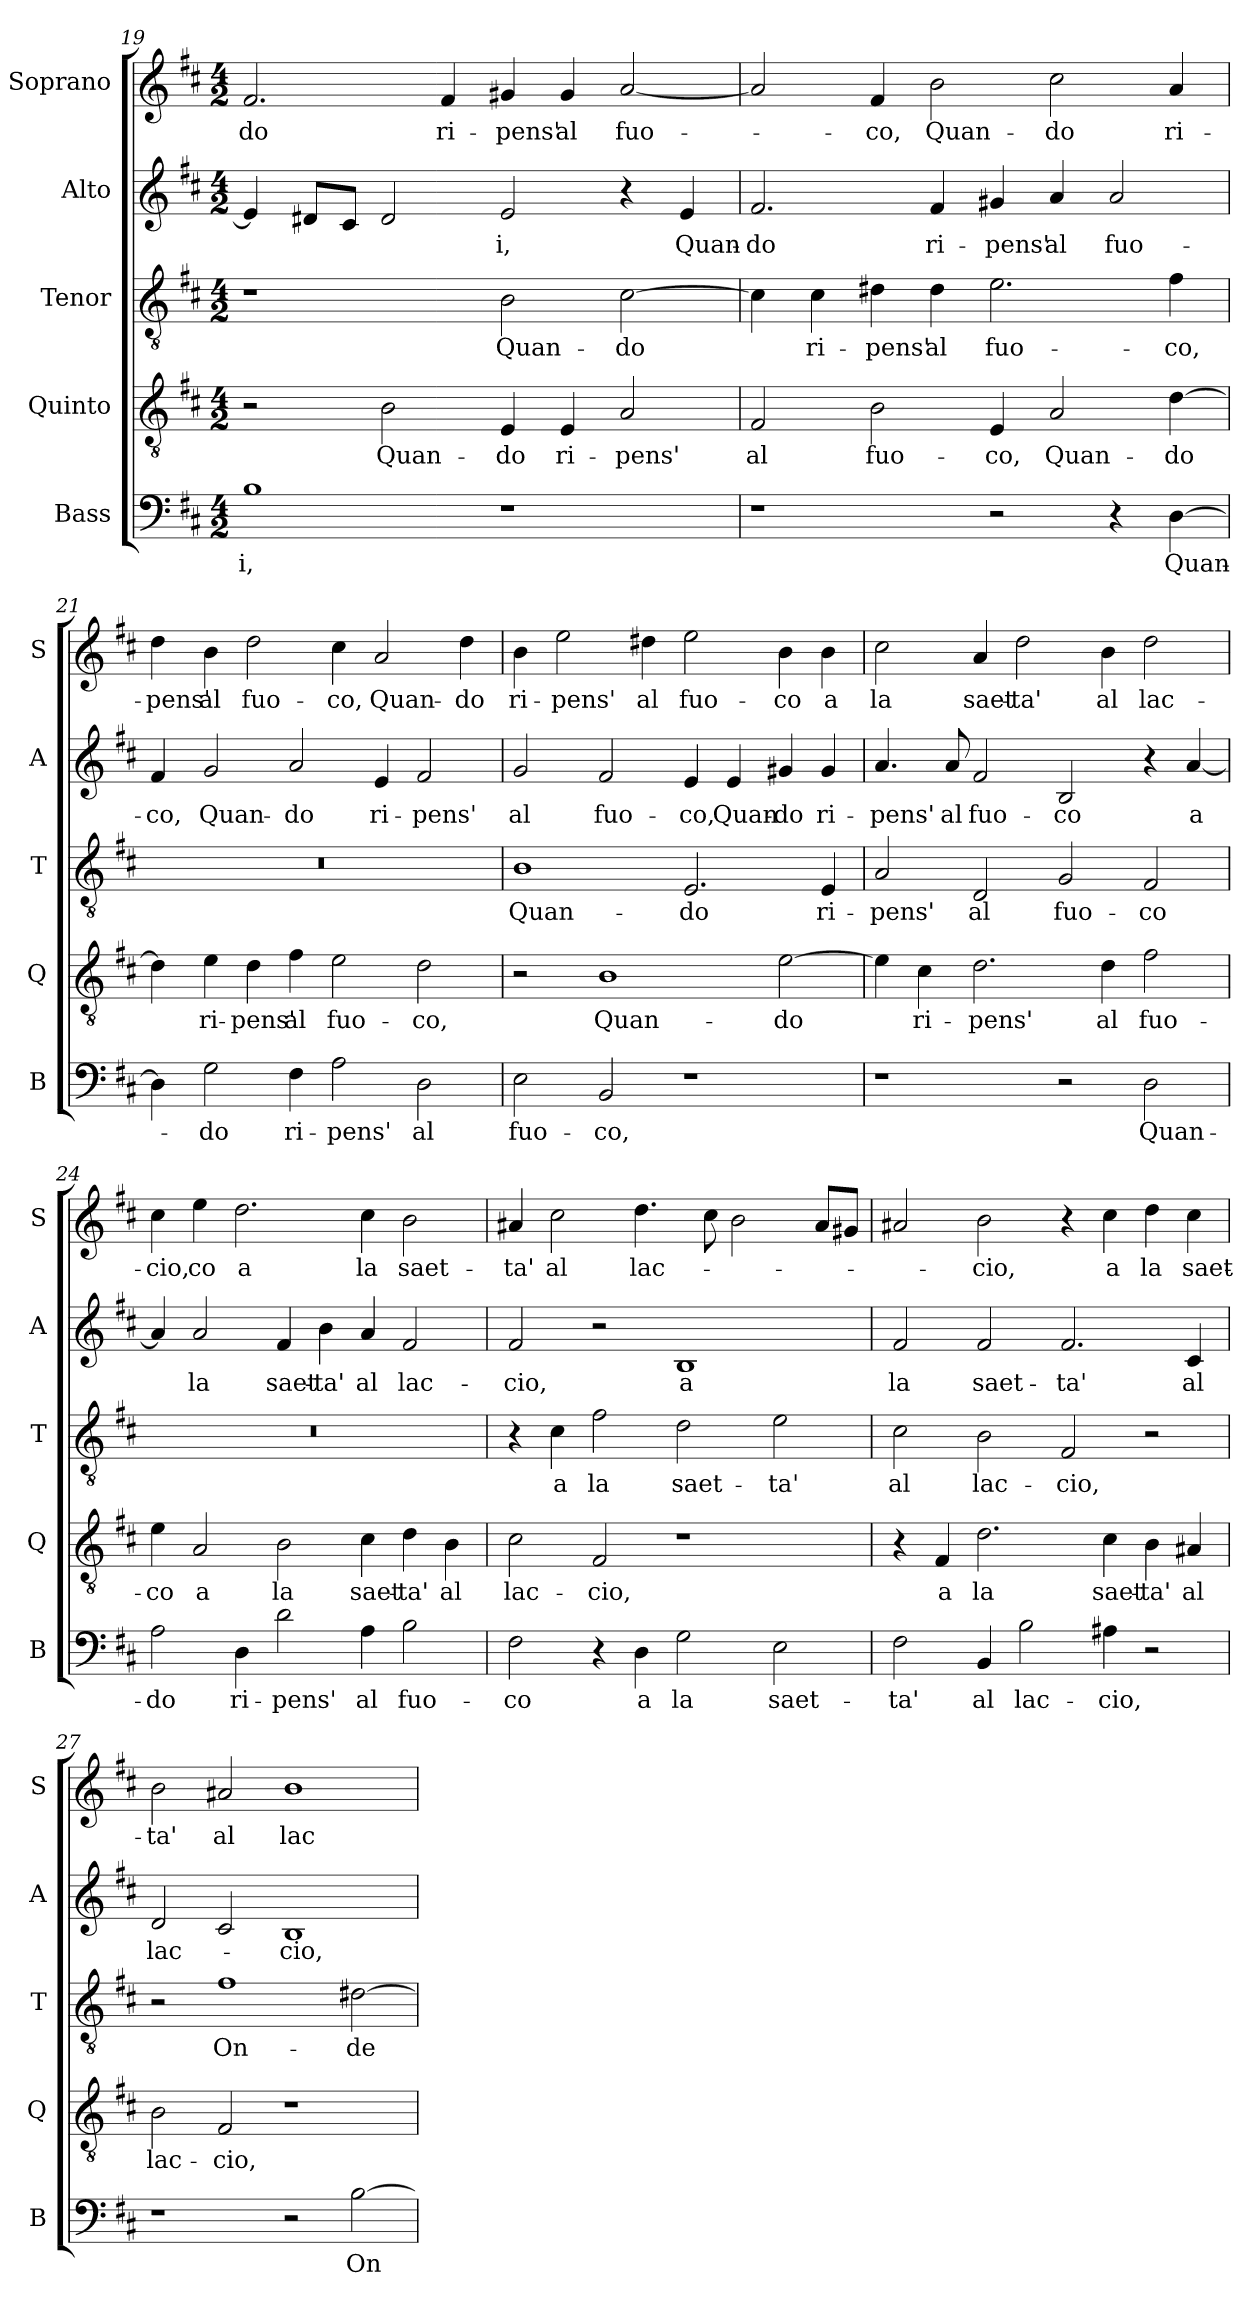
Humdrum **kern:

**kern	**text	**kern	**text	**kern	**text	**kern	**text	**kern	**text
*part5	*part5	*part4	*part4	*part3	*part3	*part2	*part2	*part1	*part1
*staff5	*staff5	*staff4	*staff4	*staff3	*staff3	*staff2	*staff2	*staff1	*staff1
*I"Bass	*	*I"Quinto	*	*I"Tenor	*	*I"Alto	*	*I"Soprano	*
*I'B	*	*I'Q	*	*I'T	*	*I'A	*	*I'S	*
*clefF4	*	*clefGv2	*	*clefGv2	*	*clefG2	*	*clefG2	*
*k[f#c#]	*	*k[f#c#]	*	*k[f#c#]	*	*k[f#c#]	*	*k[f#c#]	*
*D:	*	*D:	*	*D:	*	*D:	*	*D:	*
*M4/2	*	*M4/2	*	*M4/2	*	*M4/2	*	*M4/2	*
=19	=19	=19	=19	=19	=19	=19	=19	=19	=19
!	!LO:LY:b	!	!	!	!	!	!	!	!LO:LY:b
1B	-i,	2r	.	1r	.	4e/]	.	2.f#/	-do
.	.	.	.	.	.	8d#X/L	.	.	.
.	.	.	.	.	.	8c#/J	.	.	.
!	!	!	!LO:LY:b	!	!	!	!	!	!
.	.	2B\	Quan-	.	.	2d#/	.	.	.
!	!	!	!	!	!	!	!	!	!LO:LY:b
.	.	.	.	.	.	.	.	4f#/	ri-
!	!	!	!LO:LY:b	!	!LO:LY:b	!	!LO:LY:b	!	!LO:LY:b
1r	.	4E/	-do	2B\	Quan-	2e/	-i,	4g#X/	-pens'
!	!	!	!LO:LY:b	!	!	!	!	!	!LO:LY:b
.	.	4E/	ri-	.	.	.	.	4g#/	al
!	!	!	!LO:LY:b	!	!LO:LY:b	!	!	!	!LO:LY:b
.	.	2A/	-pens'	[2c#\	-do	4r	.	[2a/	fuo-
!	!	!	!	!	!	!	!LO:LY:b	!	!
.	.	.	.	.	.	4e/	Quan-	.	.
!!LO:PB:g=z
=20	=20	=20	=20	=20	=20	=20	=20	=20	=20
!	!	!	!LO:LY:b	!	!	!	!LO:LY:b	!	!
1r	.	2F#/	al	4c#\]	.	2.f#/	-do	2a/]	.
!	!	!	!	!	!LO:LY:b	!	!	!	!
.	.	.	.	4c#\	ri-	.	.	.	.
!	!	!	!LO:LY:b	!	!LO:LY:b	!	!	!	!LO:LY:b
.	.	2B\	fuo-	4d#X\	-pens'	.	.	4f#/	-co,
!	!	!	!	!	!LO:LY:b	!	!LO:LY:b	!	!LO:LY:b
.	.	.	.	4d#\	al	4f#/	ri-	2b\	Quan-
!	!	!	!LO:LY:b	!	!LO:LY:b	!	!LO:LY:b	!	!
2r	.	4E/	-co,	2.e\	fuo-	4g#X/	-pens'	.	.
!	!	!	!LO:LY:b	!	!	!	!LO:LY:b	!	!LO:LY:b
.	.	2A/	Quan-	.	.	4a/	al	2cc#\	-do
!	!	!	!	!	!	!	!LO:LY:b	!	!
4r	.	.	.	.	.	2a/	fuo-	.	.
!	!LO:LY:b	!	!LO:LY:b	!	!LO:LY:b	!	!	!	!LO:LY:b
[4D\	Quan-	[4d\	-do	4f#\	-co,	.	.	4a/	ri-
=21	=21	=21	=21	=21	=21	=21	=21	=21	=21
!	!	!	!	!	!	!	!LO:LY:b	!	!LO:LY:b
4D\]	.	4d\]	.	0r	.	4f#/	-co,	4dd\	-pens'
!	!LO:LY:b	!	!LO:LY:b	!	!	!	!LO:LY:b	!	!LO:LY:b
2G\	-do	4e\	ri-	.	.	2g/	Quan-	4b\	al
!	!	!	!LO:LY:b	!	!	!	!	!	!LO:LY:b
.	.	4d\	-pens'	.	.	.	.	2dd\	fuo-
!	!LO:LY:b	!	!LO:LY:b	!	!	!	!LO:LY:b	!	!
4F#\	ri-	4f#\	al	.	.	2a/	-do	.	.
!	!LO:LY:b	!	!LO:LY:b	!	!	!	!	!	!LO:LY:b
2A\	-pens'	2e\	fuo-	.	.	.	.	4cc#\	-co,
!	!	!	!	!	!	!	!LO:LY:b	!	!LO:LY:b
.	.	.	.	.	.	4e/	ri-	2a/	Quan-
!	!LO:LY:b	!	!LO:LY:b	!	!	!	!LO:LY:b	!	!
2D\	al	2d\	-co,	.	.	2f#/	-pens'	.	.
!	!	!	!	!	!	!	!	!	!LO:LY:b
.	.	.	.	.	.	.	.	4dd\	-do
=22	=22	=22	=22	=22	=22	=22	=22	=22	=22
!	!LO:LY:b	!	!	!	!LO:LY:b	!	!LO:LY:b	!	!LO:LY:b
2E\	fuo-	2r	.	1B	Quan-	2g/	al	4b\	ri-
!	!	!	!	!	!	!	!	!	!LO:LY:b
.	.	.	.	.	.	.	.	2ee\	-pens'
!	!LO:LY:b	!	!LO:LY:b	!	!	!	!LO:LY:b	!	!
2BB/	-co,	1B	Quan-	.	.	2f#/	fuo-	.	.
!	!	!	!	!	!	!	!	!	!LO:LY:b
.	.	.	.	.	.	.	.	4dd#X\	al
!	!	!	!	!	!LO:LY:b	!	!LO:LY:b	!	!LO:LY:b
1r	.	.	.	2.E/	-do	4e/	-co,	2ee\	fuo-
!	!	!	!	!	!	!	!LO:LY:b	!	!
.	.	.	.	.	.	4e/	Quan-	.	.
!	!	!	!LO:LY:b	!	!	!	!LO:LY:b	!	!LO:LY:b
.	.	[2e\	-do	.	.	4g#X/	-do	4b\	-co
!	!	!	!	!	!LO:LY:b	!	!LO:LY:b	!	!LO:LY:b
.	.	.	.	4E/	ri-	4g#/	ri-	4b\	a
!!LO:LB:g=z
=23	=23	=23	=23	=23	=23	=23	=23	=23	=23
!	!	!	!	!	!LO:LY:b	!	!LO:LY:b	!	!LO:LY:b
1r	.	4e\]	.	2A/	-pens'	4.a/	-pens'	2cc#\	la
!	!	!	!LO:LY:b	!	!	!	!	!	!
.	.	4c#\	ri-	.	.	.	.	.	.
!	!	!	!	!	!	!	!LO:LY:b	!	!
.	.	.	.	.	.	8a/	al	.	.
!	!	!	!LO:LY:b	!	!LO:LY:b	!	!LO:LY:b	!	!LO:LY:b
.	.	2.d\	-pens'	2D/	al	2f#/	fuo-	4a/	saet-
!	!	!	!	!	!	!	!	!	!LO:LY:b
.	.	.	.	.	.	.	.	2dd\	-ta'
!	!	!	!	!	!LO:LY:b	!	!LO:LY:b	!	!
2r	.	.	.	2G/	fuo-	2B/	-co	.	.
!	!	!	!LO:LY:b	!	!	!	!	!	!LO:LY:b
.	.	4d\	al	.	.	.	.	4b\	al
!	!LO:LY:b	!	!LO:LY:b	!	!LO:LY:b	!	!	!	!LO:LY:b
2D\	Quan-	2f#\	fuo-	2F#/	-co	4r	.	2dd\	lac-
!	!	!	!	!	!	!	!LO:LY:b	!	!
.	.	.	.	.	.	[4a/	a	.	.
=24	=24	=24	=24	=24	=24	=24	=24	=24	=24
!	!LO:LY:b	!	!LO:LY:b	!	!	!	!	!	!LO:LY:b
2A\	-do	4e\	-co	0r	.	4a/]	.	4cc#\	-cio,
!	!	!	!LO:LY:b	!	!	!	!LO:LY:b	!	!LO:LY:b
.	.	2A/	a	.	.	2a/	la	4ee\	co
!	!LO:LY:b	!	!	!	!	!	!	!	!LO:LY:b
4D\	ri-	.	.	.	.	.	.	2.dd\	a
!	!LO:LY:b	!	!LO:LY:b	!	!	!	!LO:LY:b	!	!
2d\	-pens'	2B\	la	.	.	4f#/	saet-	.	.
!	!	!	!	!	!	!	!LO:LY:b	!	!
.	.	.	.	.	.	4b\	-ta'	.	.
!	!LO:LY:b	!	!LO:LY:b	!	!	!	!LO:LY:b	!	!LO:LY:b
4A\	al	4c#\	saet-	.	.	4a/	al	4cc#\	la
!	!LO:LY:b	!	!LO:LY:b	!	!	!	!LO:LY:b	!	!LO:LY:b
2B\	fuo-	4d\	-ta'	.	.	2f#/	lac-	2b\	saet-
!	!	!	!LO:LY:b	!	!	!	!	!	!
.	.	4B\	al	.	.	.	.	.	.
=25	=25	=25	=25	=25	=25	=25	=25	=25	=25
!	!LO:LY:b	!	!LO:LY:b	!	!	!	!LO:LY:b	!	!LO:LY:b
2F#\	-co	2c#\	lac-	4r	.	2f#/	-cio,	4a#X/	-ta'
!	!	!	!	!	!LO:LY:b	!	!	!	!LO:LY:b
.	.	.	.	4c#\	a	.	.	2cc#\	al
!	!	!	!LO:LY:b	!	!LO:LY:b	!	!	!	!
4r	.	2F#/	-cio,	2f#\	la	2r	.	.	.
!	!LO:LY:b	!	!	!	!	!	!	!	!LO:LY:b
4D\	a	.	.	.	.	.	.	4.dd\	lac-
!	!LO:LY:b	!	!	!	!LO:LY:b	!	!LO:LY:b	!	!
2G\	la	1r	.	2d\	saet-	1B	a	.	.
.	.	.	.	.	.	.	.	8cc#\	.
.	.	.	.	.	.	.	.	2b\	.
!	!LO:LY:b	!	!	!	!LO:LY:b	!	!	!	!
2E\	saet-	.	.	2e\	-ta'	.	.	.	.
.	.	.	.	.	.	.	.	8a#i/L	.
.	.	.	.	.	.	.	.	8g#X/J	.
!!LO:LB:g=z
=26	=26	=26	=26	=26	=26	=26	=26	=26	=26
!	!LO:LY:b	!	!	!	!LO:LY:b	!	!LO:LY:b	!	!
2F#\	-ta'	4r	.	2c#\	al	2f#/	la	2a#X/	.
!	!	!	!LO:LY:b	!	!	!	!	!	!
.	.	4F#/	a	.	.	.	.	.	.
!	!LO:LY:b	!	!LO:LY:b	!	!LO:LY:b	!	!LO:LY:b	!	!LO:LY:b
4BB/	al	2.d\	la	2B\	lac-	2f#/	saet-	2b\	-cio,
!	!LO:LY:b	!	!	!	!	!	!	!	!
2B\	lac-	.	.	.	.	.	.	.	.
!	!	!	!	!	!LO:LY:b	!	!LO:LY:b	!	!
.	.	.	.	2F#/	-cio,	2.f#/	-ta'	4r	.
!	!LO:LY:b	!	!LO:LY:b	!	!	!	!	!	!LO:LY:b
4A#X\	-cio,	4c#\	saet-	.	.	.	.	4cc#\	a
!	!	!	!LO:LY:b	!	!	!	!	!	!LO:LY:b
2r	.	4B\	-ta'	2r	.	.	.	4dd\	la
!	!	!	!LO:LY:b	!	!	!	!LO:LY:b	!	!LO:LY:b
.	.	4A#X/	al	.	.	4c#/	al	4cc#\	saet-
=27	=27	=27	=27	=27	=27	=27	=27	=27	=27
!	!	!	!LO:LY:b	!	!	!	!LO:LY:b	!	!LO:LY:b
1r	.	2B\	lac-	2r	.	2d/	lac-	2b\	-ta'
!	!	!	!LO:LY:b	!	!LO:LY:b	!	!	!	!LO:LY:b
.	.	2F#/	-cio,	1f#	On-	2c#/	.	2a#X/	al
!	!	!	!	!	!	!	!LO:LY:b	!	!LO:LY:b
2r	.	1r	.	.	.	1B	-cio,	1b	lac-
!	!LO:LY:b	!	!	!	!LO:LY:b	!	!	!	!
[2B\	On-	.	.	[2d#X\	-de	.	.	.	.
=	=	=	=	=	=	=	=	=	=
*-	*-	*-	*-	*-	*-	*-	*-	*-	*-
